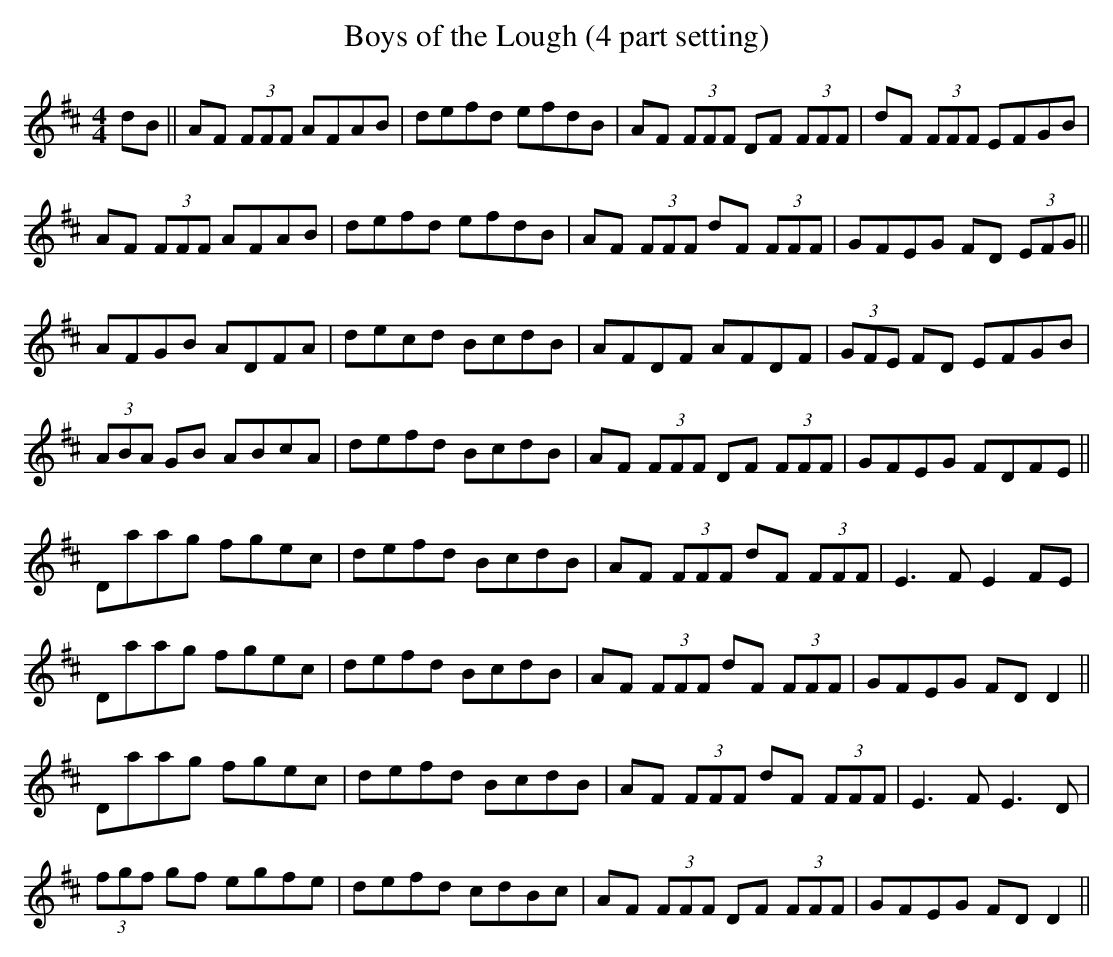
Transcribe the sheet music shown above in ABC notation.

X:1
T: Boys of the Lough (4 part setting)
L: 1/8
M: 4/4
K: D
dB||AF (3FFF AFAB|defd efdB|AF (3FFF DF (3FFF|\
dF (3FFF EFGB|
AF (3FFF AFAB|defd efdB|AF (3FFF dF (3FFF|GFEG FD (3EFG||
AFGB ADFA|decd BcdB|AFDF AFDF|(3GFE FD EFGB|
(3ABA GB ABcA|defd BcdB|AF (3FFF DF (3FFF|GFEG FDFE||
Daag fgec|defd BcdB|AF (3FFF dF (3FFF|E3F E2 FE|
Daag fgec|defd BcdB|AF (3FFF dF (3FFF|GFEG FD D2||
Daag fgec|defd BcdB|AF (3FFF dF (3FFF|E3F E3D|
(3fgf gf egfe|defd cdBc|AF (3FFF DF (3FFF|GFEG FD D2||
